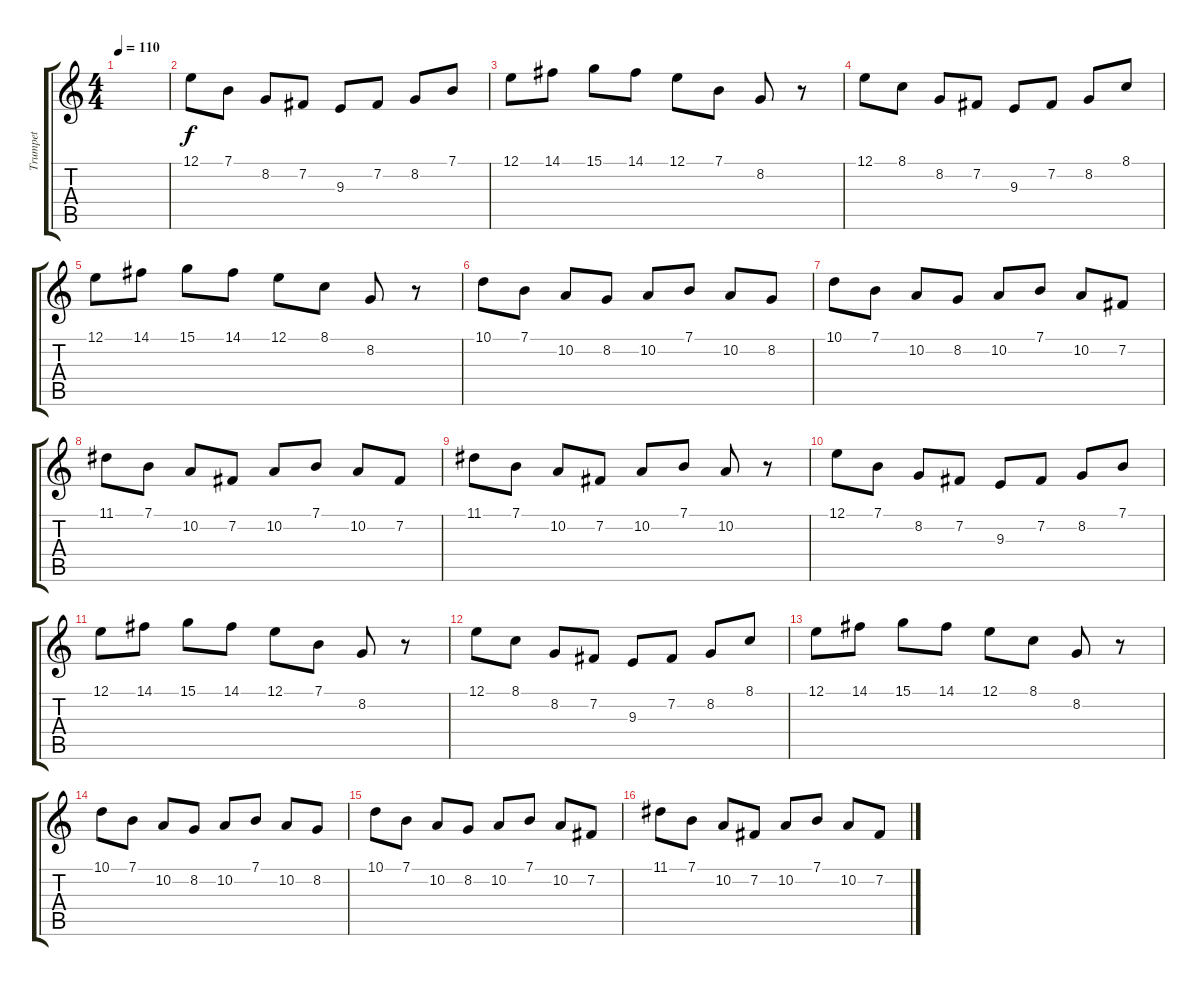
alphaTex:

\track ("Trumpet" "Trumpet") {instrument trumpet}
\staff {score tabs}
\tuning (E4 B3 G3 D3 A2 E2) {hide}
\ts (4 4)
\tempo 110
\clef g2
\ks c
|
12.1.8{volume 13} 7.1.8 8.2.8 7.2.8 9.3.8 7.2.8 8.2.8 7.1.8 |
12.1.8 14.1.8 15.1.8 14.1.8 12.1.8 7.1.8 8.2.8 r.8 |
12.1.8 8.1.8 8.2.8 7.2.8 9.3.8 7.2.8 8.2.8 8.1.8 |
12.1.8 14.1.8 15.1.8 14.1.8 12.1.8 8.1.8 8.2.8 r.8 |
10.1.8 7.1.8 10.2.8 8.2.8 10.2.8 7.1.8 10.2.8 8.2.8 |
10.1.8 7.1.8 10.2.8 8.2.8 10.2.8 7.1.8 10.2.8 7.2.8 |
11.1.8 7.1.8 10.2.8 7.2.8 10.2.8 7.1.8 10.2.8 7.2.8 |
11.1.8 7.1.8 10.2.8 7.2.8 10.2.8 7.1.8 10.2.8 r.8 |
12.1.8 7.1.8 8.2.8 7.2.8 9.3.8 7.2.8 8.2.8 7.1.8 |
12.1.8 14.1.8 15.1.8 14.1.8 12.1.8 7.1.8 8.2.8 r.8 |
12.1.8 8.1.8 8.2.8 7.2.8 9.3.8 7.2.8 8.2.8 8.1.8 |
12.1.8 14.1.8 15.1.8 14.1.8 12.1.8 8.1.8 8.2.8 r.8 |
10.1.8 7.1.8 10.2.8 8.2.8 10.2.8 7.1.8 10.2.8 8.2.8 |
10.1.8 7.1.8 10.2.8 8.2.8 10.2.8 7.1.8 10.2.8 7.2.8 |
11.1.8 7.1.8 10.2.8 7.2.8 10.2.8 7.1.8 10.2.8 7.2.8
